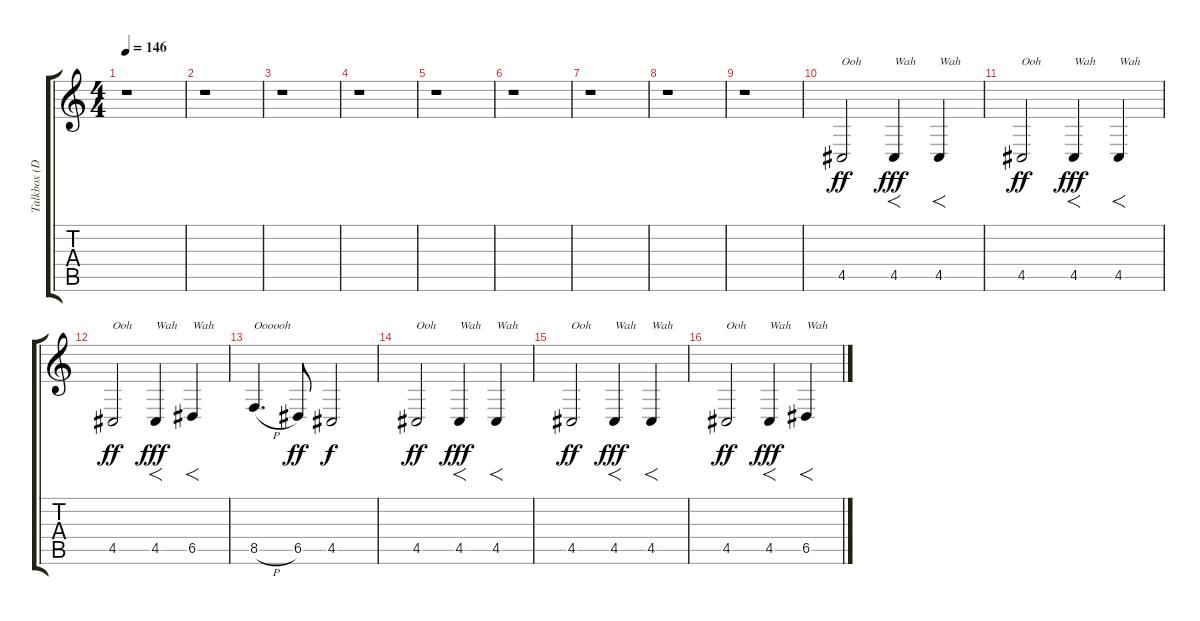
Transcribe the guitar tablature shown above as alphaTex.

\track ("Talkbox (Drozd)" "Talkbox (D") {instrument lead6voice}
\staff {score tabs}
\tuning (E4 B3 G3 D3 A2 E2) {hide}
\ts (4 4)
\tempo 146
\clef g2
\ks c
r.1{dy f} |
r.1 |
r.1 |
r.1 |
r.1 |
r.1 |
r.1 |
r.1 |
r.1 |
4.5.2{txt "Ooh" dy ff} 4.5.4{f txt "Wah" dy fff} 4.5.4{f txt "Wah"} |
4.5.2{txt "Ooh" dy ff} 4.5.4{f txt "Wah" dy fff} 4.5.4{f txt "Wah"} |
4.5.2{txt "Ooh" dy ff} 4.5.4{f txt "Wah" dy fff} 6.5.4{f txt "Wah"} |
8.5{h}.4{d txt "Oooooh"} 6.5.8{dy ff} 4.5.2{dy f} |
4.5.2{txt "Ooh" dy ff} 4.5.4{f txt "Wah" dy fff} 4.5.4{f txt "Wah"} |
4.5.2{txt "Ooh" dy ff} 4.5.4{f txt "Wah" dy fff} 4.5.4{f txt "Wah"} |
4.5.2{txt "Ooh" dy ff} 4.5.4{f txt "Wah" dy fff} 6.5.4{f txt "Wah"}
